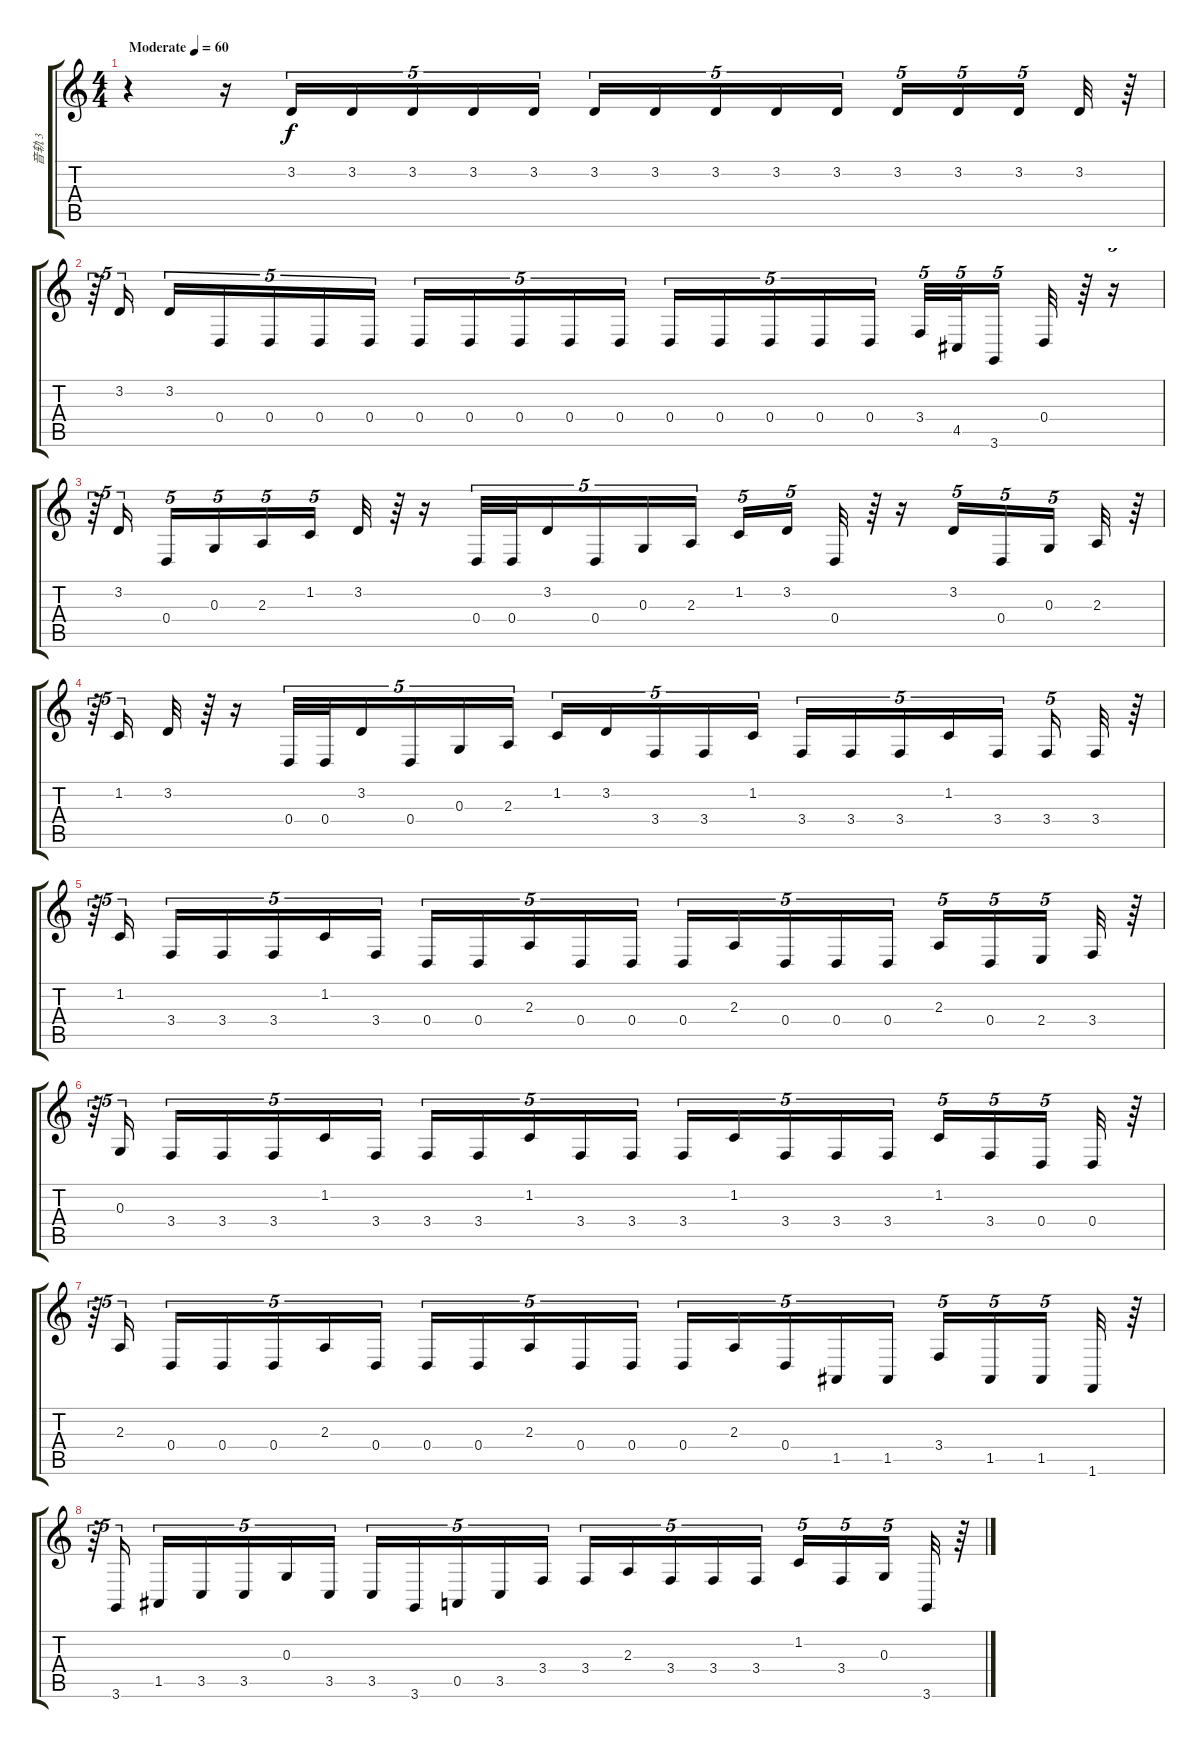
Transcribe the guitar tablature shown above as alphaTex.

\track ("音轨 3" "音轨 3") {instrument lead1square}
\staff {score tabs}
\tuning (E4 B3 G3 D3 A2 E2) {hide}
\ts (4 4)
\tempo (60 "Moderate")
\clef g2
\ks c
r.4{dy f instrument lead1square} r.16 3.2.16{tu (5 4) instrument lead1square} 3.2.16{tu (5 4)} 3.2.16{tu (5 4)} 3.2.16{tu (5 4)} 3.2.16{tu (5 4) beam splitsecondary} 3.2.16{tu (5 4)} 3.2.16{tu (5 4)} 3.2.16{tu (5 4)} 3.2.16{tu (5 4)} 3.2.16{tu (5 4) beam splitsecondary} 3.2.16{tu (5 4)} 3.2.16{tu (5 4)} 3.2.16{tu (5 4) beam splitsecondary} 3.2.32 r.64 |
r.64{tu (5 4)} 3.2.16{tu (5 4) beam splitsecondary} 3.2.16{tu (5 4)} 0.4.16{tu (5 4)} 0.4.16{tu (5 4)} 0.4.16{tu (5 4)} 0.4.16{tu (5 4) beam splitsecondary} 0.4.16{tu (5 4)} 0.4.16{tu (5 4)} 0.4.16{tu (5 4)} 0.4.16{tu (5 4)} 0.4.16{tu (5 4) beam splitsecondary} 0.4.16{tu (5 4)} 0.4.16{tu (5 4)} 0.4.16{tu (5 4)} 0.4.16{tu (5 4)} 0.4.16{tu (5 4) beam splitsecondary} 3.4.32{tu (5 4)} 4.5.32{tu (5 4)} 3.6.16{tu (5 4) beam splitsecondary} 0.4.32 r.64 r.16{tu (5 4)} |
r.64{tu (5 4)} 3.2.16{tu (5 4) beam splitsecondary} 0.4.16{tu (5 4)} 0.3.16{tu (5 4)} 2.3.16{tu (5 4)} 1.2.16{tu (5 4)} 3.2.32 r.64 r.16 0.4.32{tu (5 4)} 0.4.32{tu (5 4)} 3.2.16{tu (5 4)} 0.4.16{tu (5 4)} 0.3.16{tu (5 4)} 2.3.16{tu (5 4) beam splitsecondary} 1.2.16{tu (5 4)} 3.2.16{tu (5 4) beam splitsecondary} 0.4.32 r.64 r.16 3.2.16{tu (5 4)} 0.4.16{tu (5 4)} 0.3.16{tu (5 4) beam splitsecondary} 2.3.32 r.64 |
r.64{tu (5 4)} 1.2.16{tu (5 4)} 3.2.32 r.64 r.16 0.4.32{tu (5 4)} 0.4.32{tu (5 4)} 3.2.16{tu (5 4)} 0.4.16{tu (5 4)} 0.3.16{tu (5 4)} 2.3.16{tu (5 4) beam splitsecondary} 1.2.16{tu (5 4)} 3.2.16{tu (5 4)} 3.4.16{tu (5 4)} 3.4.16{tu (5 4)} 1.2.16{tu (5 4) beam splitsecondary} 3.4.16{tu (5 4)} 3.4.16{tu (5 4)} 3.4.16{tu (5 4)} 1.2.16{tu (5 4)} 3.4.16{tu (5 4) beam splitsecondary} 3.4.16{tu (5 4)} 3.4.32 r.64 |
r.64{tu (5 4)} 1.2.16{tu (5 4) beam splitsecondary} 3.4.16{tu (5 4)} 3.4.16{tu (5 4)} 3.4.16{tu (5 4)} 1.2.16{tu (5 4)} 3.4.16{tu (5 4) beam splitsecondary} 0.4.16{tu (5 4)} 0.4.16{tu (5 4)} 2.3.16{tu (5 4)} 0.4.16{tu (5 4)} 0.4.16{tu (5 4) beam splitsecondary} 0.4.16{tu (5 4)} 2.3.16{tu (5 4)} 0.4.16{tu (5 4)} 0.4.16{tu (5 4)} 0.4.16{tu (5 4) beam splitsecondary} 2.3.16{tu (5 4)} 0.4.16{tu (5 4)} 2.4.16{tu (5 4) beam splitsecondary} 3.4.32 r.64 |
r.64{tu (5 4)} 0.3.16{tu (5 4) beam splitsecondary} 3.4.16{tu (5 4)} 3.4.16{tu (5 4)} 3.4.16{tu (5 4)} 1.2.16{tu (5 4)} 3.4.16{tu (5 4) beam splitsecondary} 3.4.16{tu (5 4)} 3.4.16{tu (5 4)} 1.2.16{tu (5 4)} 3.4.16{tu (5 4)} 3.4.16{tu (5 4) beam splitsecondary} 3.4.16{tu (5 4)} 1.2.16{tu (5 4)} 3.4.16{tu (5 4)} 3.4.16{tu (5 4)} 3.4.16{tu (5 4) beam splitsecondary} 1.2.16{tu (5 4)} 3.4.16{tu (5 4)} 0.4.16{tu (5 4) beam splitsecondary} 0.4.32 r.64 |
r.64{tu (5 4)} 2.3.16{tu (5 4) beam splitsecondary} 0.4.16{tu (5 4)} 0.4.16{tu (5 4)} 0.4.16{tu (5 4)} 2.3.16{tu (5 4)} 0.4.16{tu (5 4) beam splitsecondary} 0.4.16{tu (5 4)} 0.4.16{tu (5 4)} 2.3.16{tu (5 4)} 0.4.16{tu (5 4)} 0.4.16{tu (5 4) beam splitsecondary} 0.4.16{tu (5 4)} 2.3.16{tu (5 4)} 0.4.16{tu (5 4)} 1.5.16{tu (5 4)} 1.5.16{tu (5 4) beam splitsecondary} 3.4.16{tu (5 4)} 1.5.16{tu (5 4)} 1.5.16{tu (5 4) beam splitsecondary} 1.6.32 r.64 |
r.64{tu (5 4)} 3.6.16{tu (5 4) beam splitsecondary} 1.5.16{tu (5 4)} 3.5.16{tu (5 4)} 3.5.16{tu (5 4)} 0.3.16{tu (5 4)} 3.5.16{tu (5 4) beam splitsecondary} 3.5.16{tu (5 4)} 3.6.16{tu (5 4)} 0.5.16{tu (5 4)} 3.5.16{tu (5 4)} 3.4.16{tu (5 4) beam splitsecondary} 3.4.16{tu (5 4)} 2.3.16{tu (5 4)} 3.4.16{tu (5 4)} 3.4.16{tu (5 4)} 3.4.16{tu (5 4) beam splitsecondary} 1.2.16{tu (5 4)} 3.4.16{tu (5 4)} 0.3.16{tu (5 4) beam splitsecondary} 3.6.32 r.64
